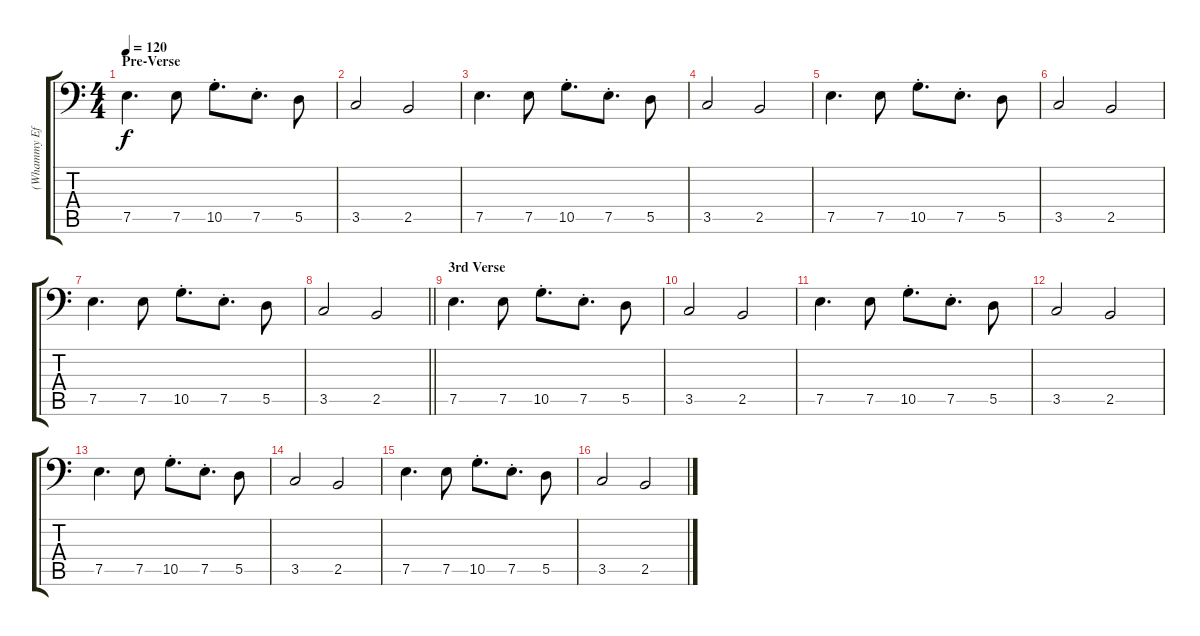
\track ("(Whammy Effect)" "(Whammy Ef") {instrument electricbasspick}
\staff {score tabs}
\tuning (E3 B2 G2 D2 A1 E1) {hide}
\ts (4 4)
\section ("" "Pre-Verse")
\tempo 120
\clef f4
\ks c
7.5.4{d dy f} 7.5.8 10.5{st}.8{d} 7.5{st}.8{d} 5.5.8 |
3.5.2 2.5.2 |
7.5.4{d} 7.5.8 10.5{st}.8{d} 7.5{st}.8{d} 5.5.8 |
3.5.2 2.5.2 |
7.5.4{d} 7.5.8 10.5{st}.8{d} 7.5{st}.8{d} 5.5.8 |
3.5.2 2.5.2 |
7.5.4{d} 7.5.8 10.5{st}.8{d} 7.5{st}.8{d} 5.5.8 |
\barLineRight lightlight
3.5.2 2.5.2 |
\section ("" "3rd Verse")
7.5.4{d} 7.5.8 10.5{st}.8{d} 7.5{st}.8{d} 5.5.8 |
3.5.2 2.5.2 |
7.5.4{d} 7.5.8 10.5{st}.8{d} 7.5{st}.8{d} 5.5.8 |
3.5.2 2.5.2 |
7.5.4{d} 7.5.8 10.5{st}.8{d} 7.5{st}.8{d} 5.5.8 |
3.5.2 2.5.2 |
7.5.4{d} 7.5.8 10.5{st}.8{d} 7.5{st}.8{d} 5.5.8 |
3.5.2 2.5.2
